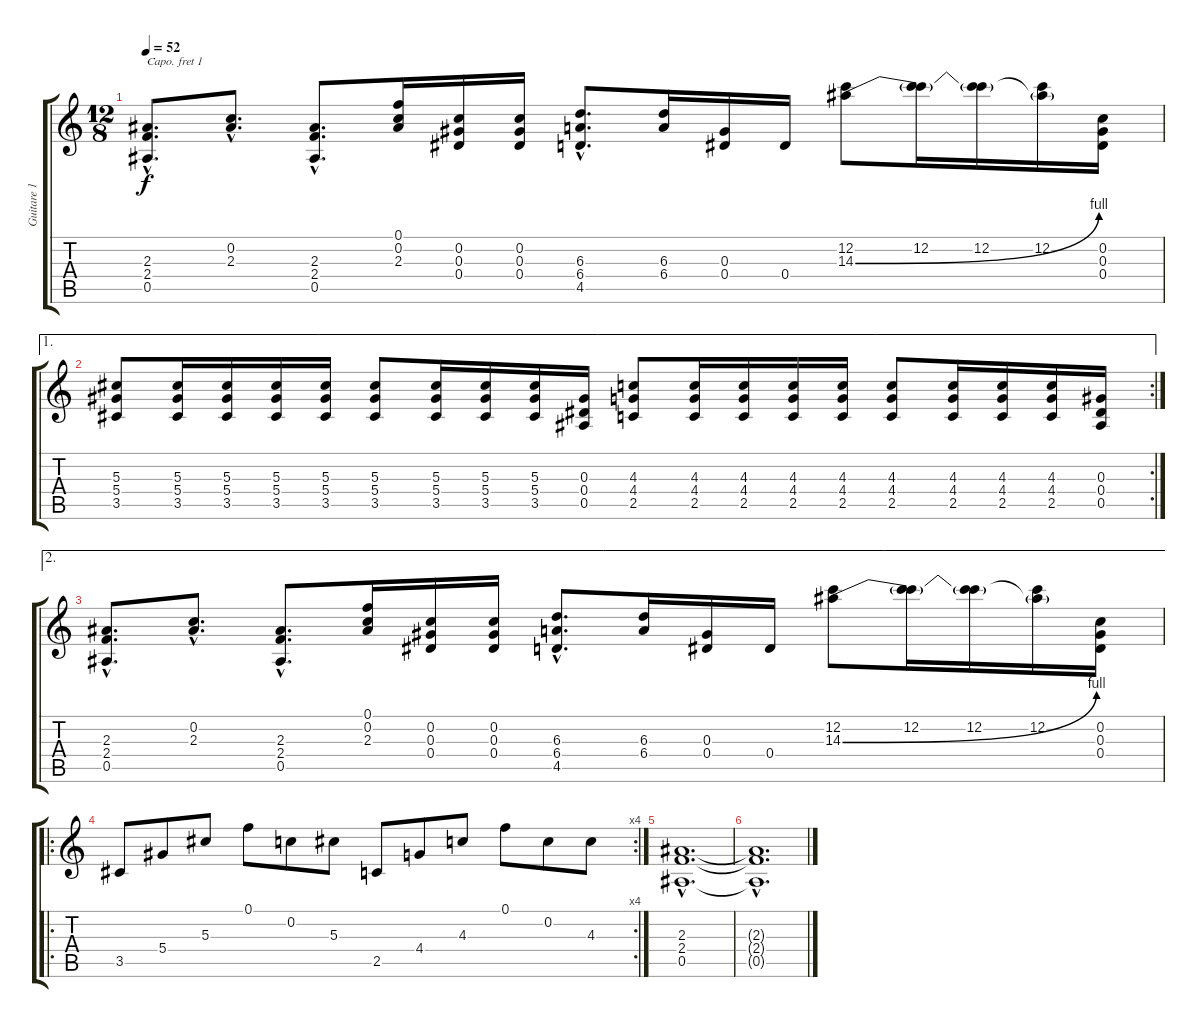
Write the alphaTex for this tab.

\track ("Guitare 1" "Guitare 1") {instrument distortionguitar}
\staff {score tabs}
\capo 1
\tuning (E4 B3 G3 D3 A2 E2) {hide}
\ts (12 8)
\tempo 52
\clef g2
\ks c
(2.3{hac} 2.4{hac} 0.5{hac}).8{d dy f} (0.2{hac} 2.3{hac}).8{d} (2.3{hac} 2.4{hac} 0.5{hac}).8{d} (0.1 0.2 2.3).16 (0.2 0.3 0.4).16 (0.2 0.3 0.4).16 (6.3{hac} 6.4{hac} 4.5{hac}).8{d} (6.3 6.4).16 (0.3 0.4).16 0.4.16 (12.2 14.3{be (bend 0 0 60 4)}).8 (12.2 14.3{t}).16 (12.2 14.3{t}).16 (12.2 14.3{t}).16 (0.2 0.3 0.4).16 |
\ae 1
\rc 2
(5.3 5.4 3.5).8 (5.3 5.4 3.5).16 (5.3 5.4 3.5).16 (5.3 5.4 3.5).16 (5.3 5.4 3.5).16 (5.3 5.4 3.5).8 (5.3 5.4 3.5).16 (5.3 5.4 3.5).16 (5.3 5.4 3.5).16 (0.3 0.4 0.5).16 (4.3 4.4 2.5).8 (4.3 4.4 2.5).16 (4.3 4.4 2.5).16 (4.3 4.4 2.5).16 (4.3 4.4 2.5).16 (4.3 4.4 2.5).8 (4.3 4.4 2.5).16 (4.3 4.4 2.5).16 (4.3 4.4 2.5).16 (0.3 0.4 0.5).16 |
\ae 2
(2.3{hac} 2.4{hac} 0.5{hac}).8{d} (0.2{hac} 2.3{hac}).8{d} (2.3{hac} 2.4{hac} 0.5{hac}).8{d} (0.1 0.2 2.3).16 (0.2 0.3 0.4).16 (0.2 0.3 0.4).16 (6.3{hac} 6.4{hac} 4.5{hac}).8{d} (6.3 6.4).16 (0.3 0.4).16 0.4.16 (12.2 14.3{be (bend 0 0 60 4)}).8 (12.2 14.3{t}).16 (12.2 14.3{t}).16 (12.2 14.3{t}).16 (0.2 0.3 0.4).16 |
\ro
\rc 4
3.5.8 5.4.8 5.3.8 0.1.8 0.2.8 5.3.8 2.5.8 4.4.8 4.3.8 0.1.8 0.2.8 4.3.8 |
(2.3{hac} 2.4{hac} 0.5{hac}).1{d} |
(2.3{hac t} 2.4{hac t} 0.5{hac t}).1{d}
